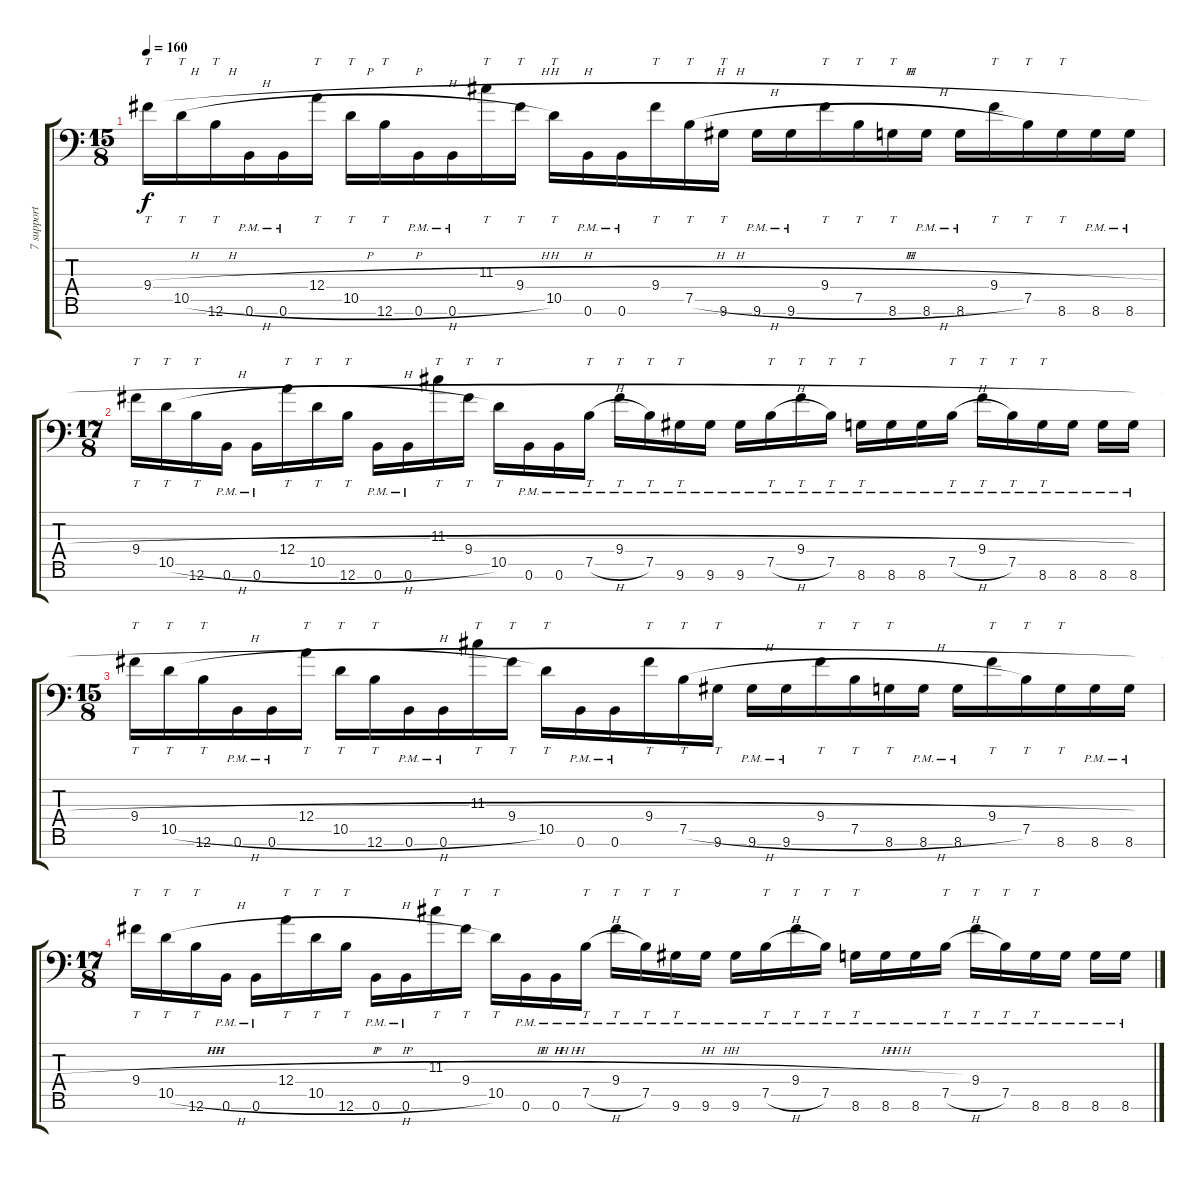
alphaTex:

\track ("7 support" "7 support") {instrument overdrivenguitar}
\staff {score tabs}
\tuning (B3 G3 D3 A2 E2 B1 E1) {hide}
\ts (15 8)
\tempo 160
\clef f4
\ks c
9.4{h}.16{tt dy f} 10.5{h}.16{tt} 12.6.16{tt} 0.6{pm}.16 0.6{pm}.16 12.4{h}.16{tt} 10.5{h}.16{tt} 12.6.16{tt} 0.6{pm}.16 0.6{pm}.16 11.3.16{tt} 9.4{h}.16{tt} 10.5.16{tt} 0.6{pm}.16 0.6{pm}.16 9.4{h}.16{tt} 7.5{h}.16{tt} 9.6.16{tt} 9.6{pm}.16 9.6{pm}.16 9.4{h}.16{tt} 7.5{h}.16{tt} 8.6.16{tt} 8.6{pm}.16 8.6{pm}.16 9.4{h}.16{tt} 7.5.16{tt} 8.6.16{tt} 8.6{pm}.16 8.6{pm}.16 |
\ts (17 8)
9.4{h}.16{tt} 10.5{h}.16{tt} 12.6.16{tt} 0.6{pm}.16 0.6{pm}.16 12.4{h}.16{tt} 10.5{h}.16{tt} 12.6.16{tt} 0.6{pm}.16 0.6{pm}.16 11.3.16{tt} 9.4{h}.16{tt} 10.5.16{tt} 0.6{pm}.16 0.6{pm}.16 7.5{h pm}.16{tt} 9.4{h pm}.16{tt} 7.5{pm}.16{tt} 9.6{pm}.16{tt} 9.6{pm}.16 9.6{pm}.16 7.5{h pm}.16{tt} 9.4{h pm}.16{tt} 7.5{pm}.16{tt} 8.6{pm}.16{tt} 8.6{pm}.16 8.6{pm}.16 7.5{h pm}.16{tt} 9.4{h pm}.16{tt} 7.5{pm}.16{tt} 8.6{pm}.16{tt} 8.6{pm}.16 8.6{pm}.16 8.6{pm}.16 |
\ts (15 8)
9.4{h}.16{tt volume 13 balance 3} 10.5{h}.16{tt} 12.6.16{tt} 0.6{pm}.16 0.6{pm}.16 12.4{h}.16{tt} 10.5{h}.16{tt} 12.6.16{tt} 0.6{pm}.16 0.6{pm}.16 11.3.16{tt} 9.4{h}.16{tt} 10.5.16{tt} 0.6{pm}.16 0.6{pm}.16 9.4{h}.16{tt} 7.5{h}.16{tt} 9.6.16{tt} 9.6{pm}.16 9.6{pm}.16 9.4{h}.16{tt} 7.5{h}.16{tt} 8.6.16{tt} 8.6{pm}.16 8.6{pm}.16 9.4{h}.16{tt} 7.5.16{tt} 8.6.16{tt} 8.6{pm}.16 8.6{pm}.16 |
\ts (17 8)
9.4{h}.16{tt} 10.5{h}.16{tt} 12.6.16{tt} 0.6{pm}.16 0.6{pm}.16 12.4{h}.16{tt} 10.5{h}.16{tt} 12.6.16{tt} 0.6{pm}.16 0.6{pm}.16 11.3.16{tt} 9.4{h}.16{tt} 10.5.16{tt} 0.6{pm}.16 0.6{pm}.16 7.5{h pm}.16{tt} 9.4{h pm}.16{tt} 7.5{pm}.16{tt} 9.6{pm}.16{tt} 9.6{pm}.16 9.6{pm}.16 7.5{h pm}.16{tt} 9.4{h pm}.16{tt} 7.5{pm}.16{tt} 8.6{pm}.16{tt} 8.6{pm}.16 8.6{pm}.16 7.5{h pm}.16{tt} 9.4{h pm}.16{tt} 7.5{pm}.16{tt} 8.6{pm}.16{tt} 8.6{pm}.16 8.6{pm}.16 8.6{pm}.16
